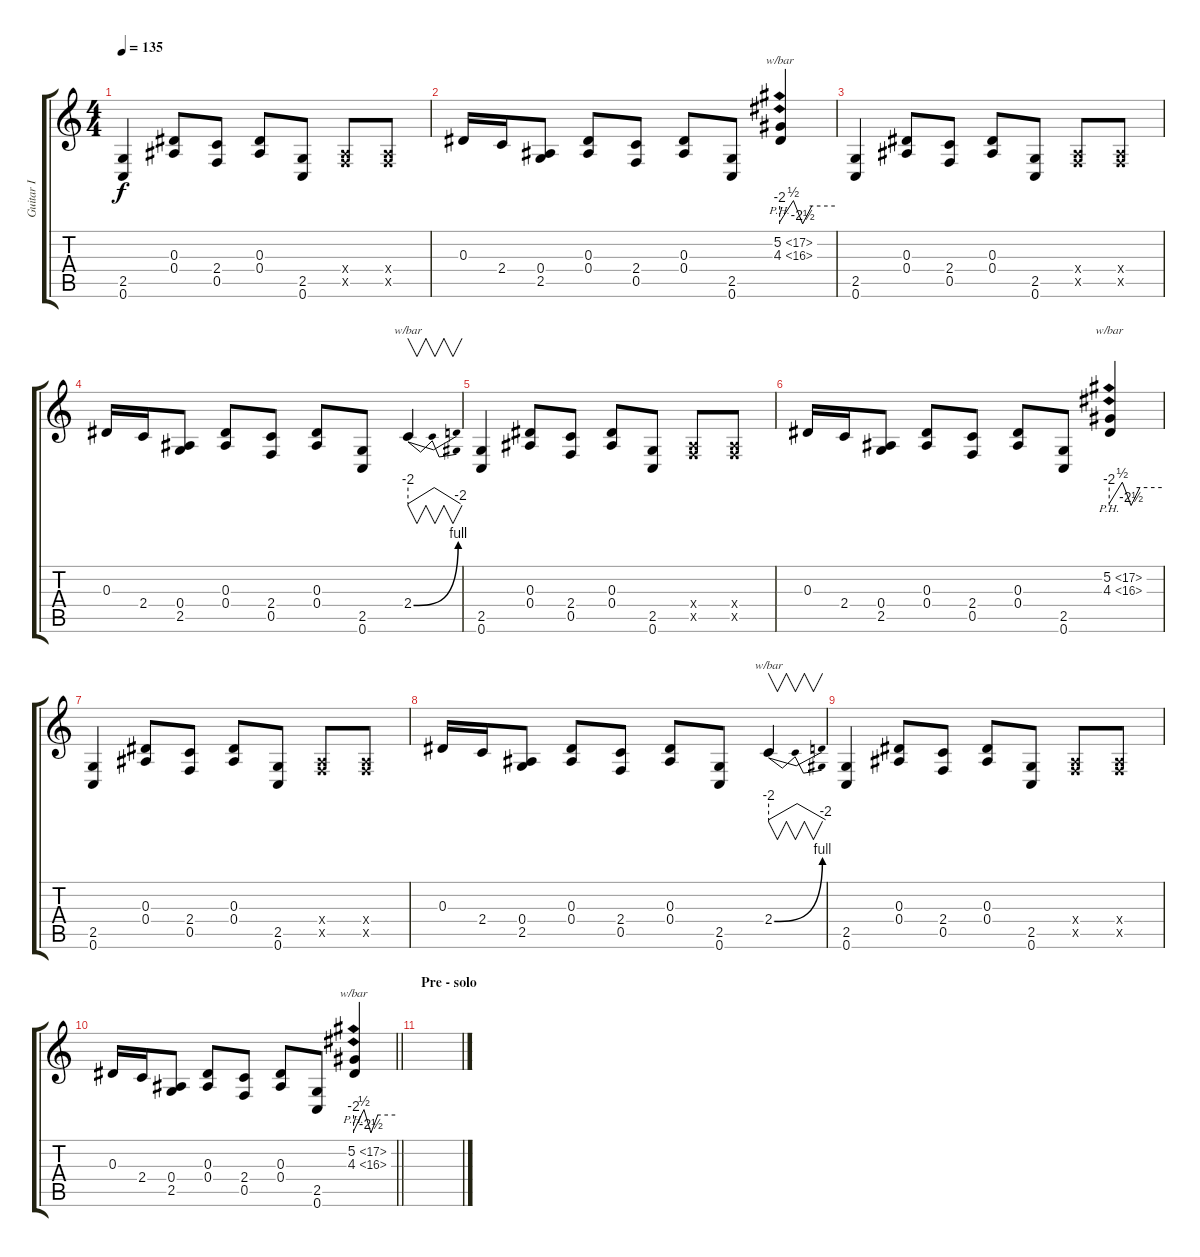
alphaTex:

\track ("Guitar I" "Guitar I") {instrument distortionguitar}
\staff {score tabs}
\tuning (C4 G3 Eb3 Bb2 F2 C2) {hide}
\ts (4 4)
\tempo 135
\clef g2
\ks c
(2.5 0.6).4{dy f} (0.3 0.4).8 (2.4 0.5).8 (0.3 0.4).8 (2.5 0.6).8 (0.4{x} 0.5{x}).8 (0.4{x} 0.5{x}).8 |
0.3.16 2.4.16 (0.4 2.5).8 (0.3 0.4).8 (2.4 0.5).8 (0.3 0.4).8 (2.5 0.6).8 (5.2{ph 12} 4.3{ph 12}).4{tbe (custom default 0 -8 15 2 25 -10 35 0 60 0)} |
(2.5 0.6).4 (0.3 0.4).8 (2.4 0.5).8 (0.3 0.4).8 (2.5 0.6).8 (0.4{x} 0.5{x}).8 (0.4{x} 0.5{x}).8 |
0.3.16 2.4.16 (0.4 2.5).8 (0.3 0.4).8 (2.4 0.5).8 (0.3 0.4).8 (2.5 0.6).8 2.4{be (bend 0 0 60 4)}.4{v tbe (dip default 0 -8 30 0 60 -8)} |
(2.5 0.6).4 (0.3 0.4).8 (2.4 0.5).8 (0.3 0.4).8 (2.5 0.6).8 (0.4{x} 0.5{x}).8 (0.4{x} 0.5{x}).8 |
0.3.16 2.4.16 (0.4 2.5).8 (0.3 0.4).8 (2.4 0.5).8 (0.3 0.4).8 (2.5 0.6).8 (5.2{ph 12} 4.3{ph 12}).4{tbe (custom default 0 -8 15 2 25 -10 35 0 60 0)} |
(2.5 0.6).4 (0.3 0.4).8 (2.4 0.5).8 (0.3 0.4).8 (2.5 0.6).8 (0.4{x} 0.5{x}).8 (0.4{x} 0.5{x}).8 |
0.3.16 2.4.16 (0.4 2.5).8 (0.3 0.4).8 (2.4 0.5).8 (0.3 0.4).8 (2.5 0.6).8 2.4{be (bend 0 0 60 4)}.4{v tbe (dip default 0 -8 30 0 60 -8)} |
(2.5 0.6).4 (0.3 0.4).8 (2.4 0.5).8 (0.3 0.4).8 (2.5 0.6).8 (0.4{x} 0.5{x}).8 (0.4{x} 0.5{x}).8 |
\barLineRight lightlight
0.3.16 2.4.16 (0.4 2.5).8 (0.3 0.4).8 (2.4 0.5).8 (0.3 0.4).8 (2.5 0.6).8 (5.2{ph 12} 4.3{ph 12}).4{tbe (custom default 0 -8 15 2 25 -10 35 0 60 0)} |
\section ("" "Pre - solo")
